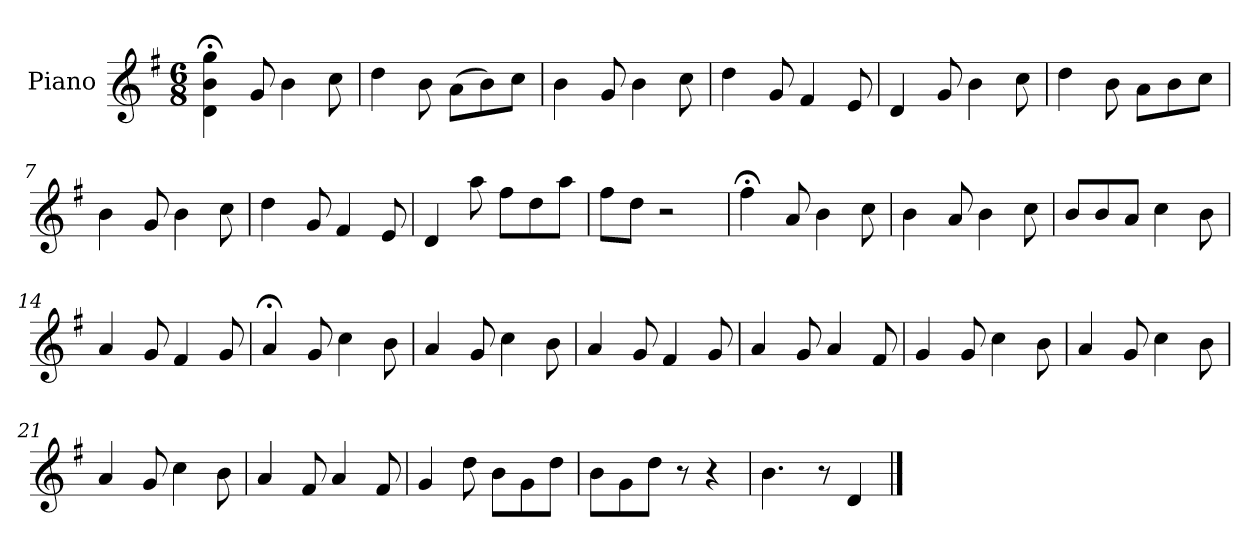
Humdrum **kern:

**kern
*part1
*staff1
*I"Piano
*I'Pno.
*clefG2
*k[f#]
*M6/8
=1
4d;<\ 4b;<\ 4gg;<\
8g/
4b\
8cc\
=2
4dd\
8b\
(>8a\L
8b\)
8cc\J
=3
4b\
8g/
4b\
8cc\
=4
4dd\
8g/
4f#/
8e/
=5
4d/
8g/
4b\
8cc\
=6
4dd\
8b\
8a\L
8b\
8cc\J
=7
4b\
8g/
4b\
8cc\
=8
4dd\
8g/
4f#/
8e/
!!LO:LB:g=z
=9
4d/
8aa\
8ff#\L
8dd\
8aa\J
!!LO:LB:g=z
=10
8ff#\L
8dd\J
2r
=11
4ff#;<\
8a/
4b\
8cc\
=12
4b\
8a/
4b\
8cc\
=13
8b/L
8b/
8a/J
4cc\
8b\
=14
4a/
8g/
4f#/
8g/
=15
4a;</
8g/
4cc\
8b\
=16
4a/
8g/
4cc\
8b\
=17
4a/
8g/
4f#/
8g/
=18
4a/
8g/
4a/
8f#/
!!LO:LB:g=z
=19
4g/
8g/
4cc\
8b\
=20
4a/
8g/
4cc\
8b\
=21
4a/
8g/
4cc\
8b\
=22
4a/
8f#/
4a/
8f#/
=23
4g/
8dd\
8b\L
8g\
8dd\J
=24
8b\L
8g\
8dd\J
8r
4r
=25
4.b\
8r
4d/
==
*-
